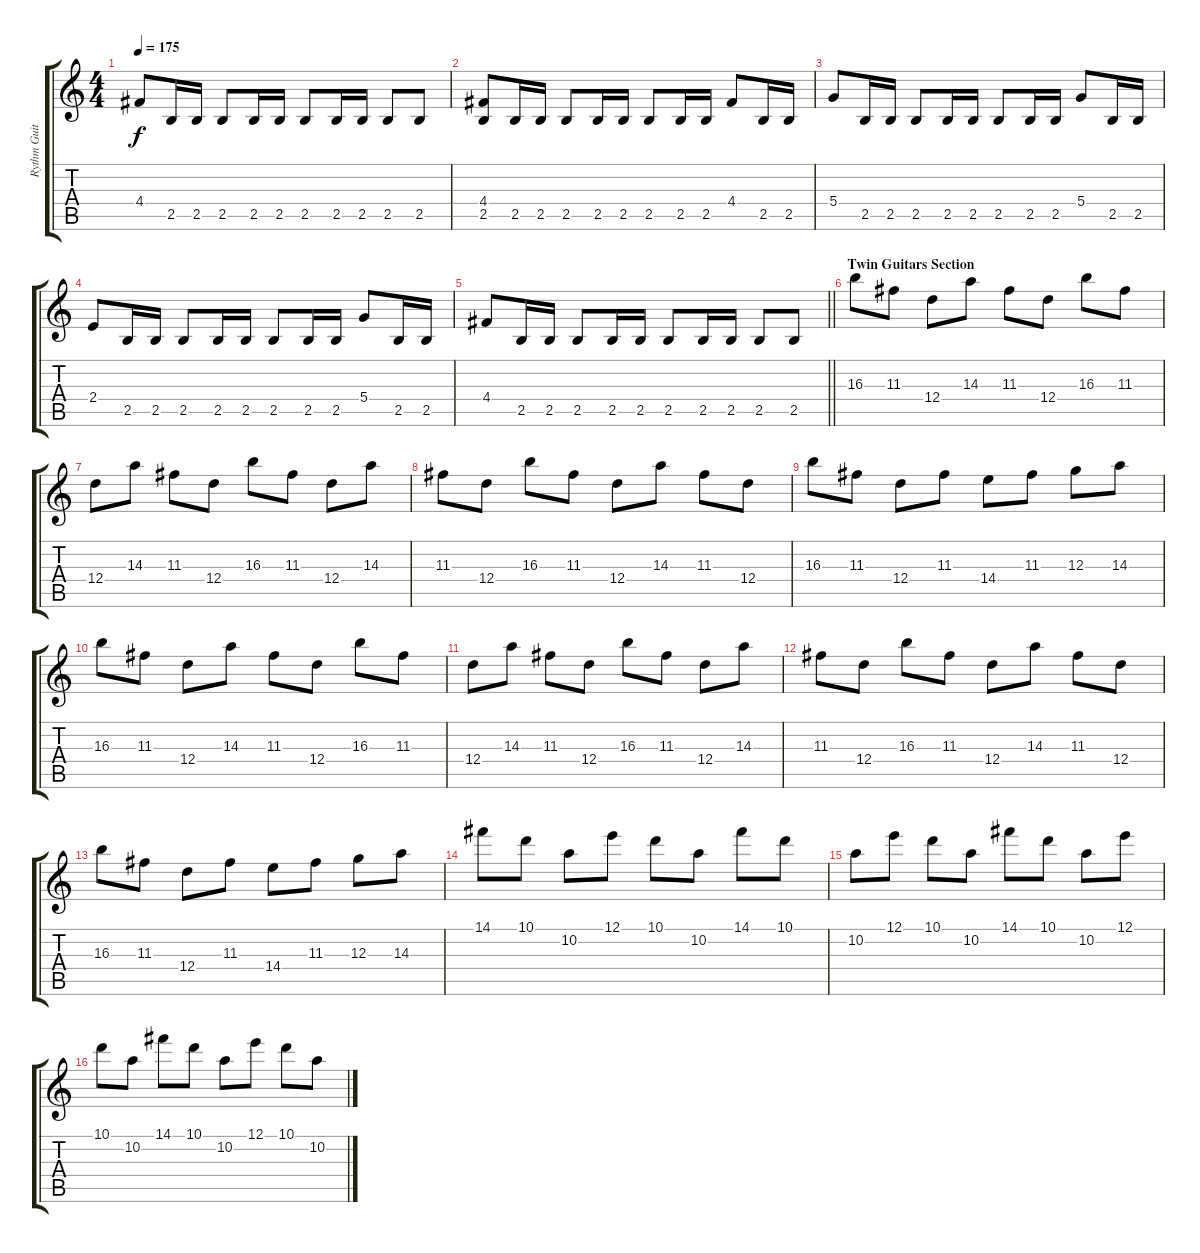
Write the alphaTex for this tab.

\track ("Rythm Guitar" "Rythm Guit") {instrument distortionguitar}
\staff {score tabs}
\tuning (E4 B3 G3 D3 A2 E2) {hide}
\ts (4 4)
\tempo 175
\clef g2
\ks c
4.4.8{dy f} 2.5.16 2.5.16 2.5.8 2.5.16 2.5.16 2.5.8 2.5.16 2.5.16 2.5.8 2.5.8 |
(4.4 2.5).8 2.5.16 2.5.16 2.5.8 2.5.16 2.5.16 2.5.8 2.5.16 2.5.16 4.4.8 2.5.16 2.5.16 |
5.4.8 2.5.16 2.5.16 2.5.8 2.5.16 2.5.16 2.5.8 2.5.16 2.5.16 5.4.8 2.5.16 2.5.16 |
2.4.8 2.5.16 2.5.16 2.5.8 2.5.16 2.5.16 2.5.8 2.5.16 2.5.16 5.4.8 2.5.16 2.5.16 |
\barLineRight lightlight
4.4.8 2.5.16 2.5.16 2.5.8 2.5.16 2.5.16 2.5.8 2.5.16 2.5.16 2.5.8 2.5.8 |
\section ("" "Twin Guitars Section")
16.3.8 11.3.8 12.4.8 14.3.8 11.3.8 12.4.8 16.3.8 11.3.8 |
12.4.8 14.3.8 11.3.8 12.4.8 16.3.8 11.3.8 12.4.8 14.3.8 |
11.3.8 12.4.8 16.3.8 11.3.8 12.4.8 14.3.8 11.3.8 12.4.8 |
16.3.8 11.3.8 12.4.8 11.3.8 14.4.8 11.3.8 12.3.8 14.3.8 |
16.3.8 11.3.8 12.4.8 14.3.8 11.3.8 12.4.8 16.3.8 11.3.8 |
12.4.8 14.3.8 11.3.8 12.4.8 16.3.8 11.3.8 12.4.8 14.3.8 |
11.3.8 12.4.8 16.3.8 11.3.8 12.4.8 14.3.8 11.3.8 12.4.8 |
16.3.8 11.3.8 12.4.8 11.3.8 14.4.8 11.3.8 12.3.8 14.3.8 |
14.1.8 10.1.8 10.2.8 12.1.8 10.1.8 10.2.8 14.1.8 10.1.8 |
10.2.8 12.1.8 10.1.8 10.2.8 14.1.8 10.1.8 10.2.8 12.1.8 |
10.1.8 10.2.8 14.1.8 10.1.8 10.2.8 12.1.8 10.1.8 10.2.8
